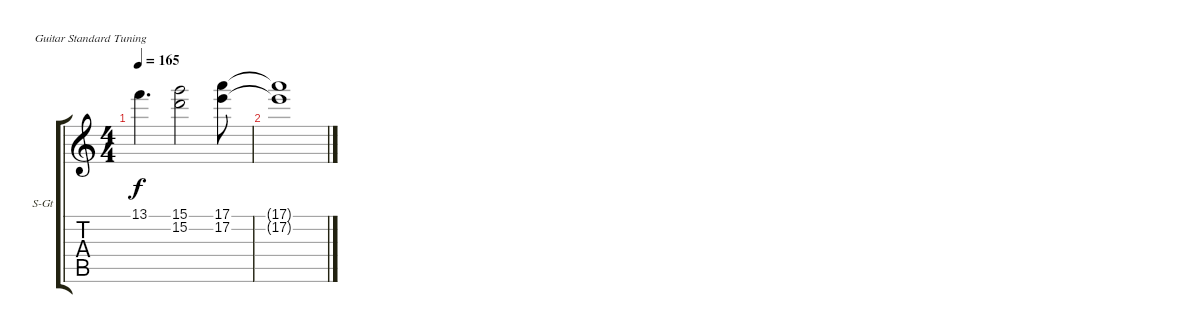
\bracketExtendMode groupsimilarinstruments
\firstSystemTrackNameOrientation horizontal
\otherSystemsTrackNameOrientation horizontal
\track ("David Coverdale" "S-Gt") {instrument clarinet}
\staff {score tabs}
\tuning (E4 B3 G3 D3 A2 E2)
\displaytranspose 12
\ts (4 4)
\tempo 165
\clef g2
\ks c
13.1{t}.4{d dy f} (15.1 15.2).2 (17.1 17.2).8 |
(17.1{t} 17.2{t}).1
